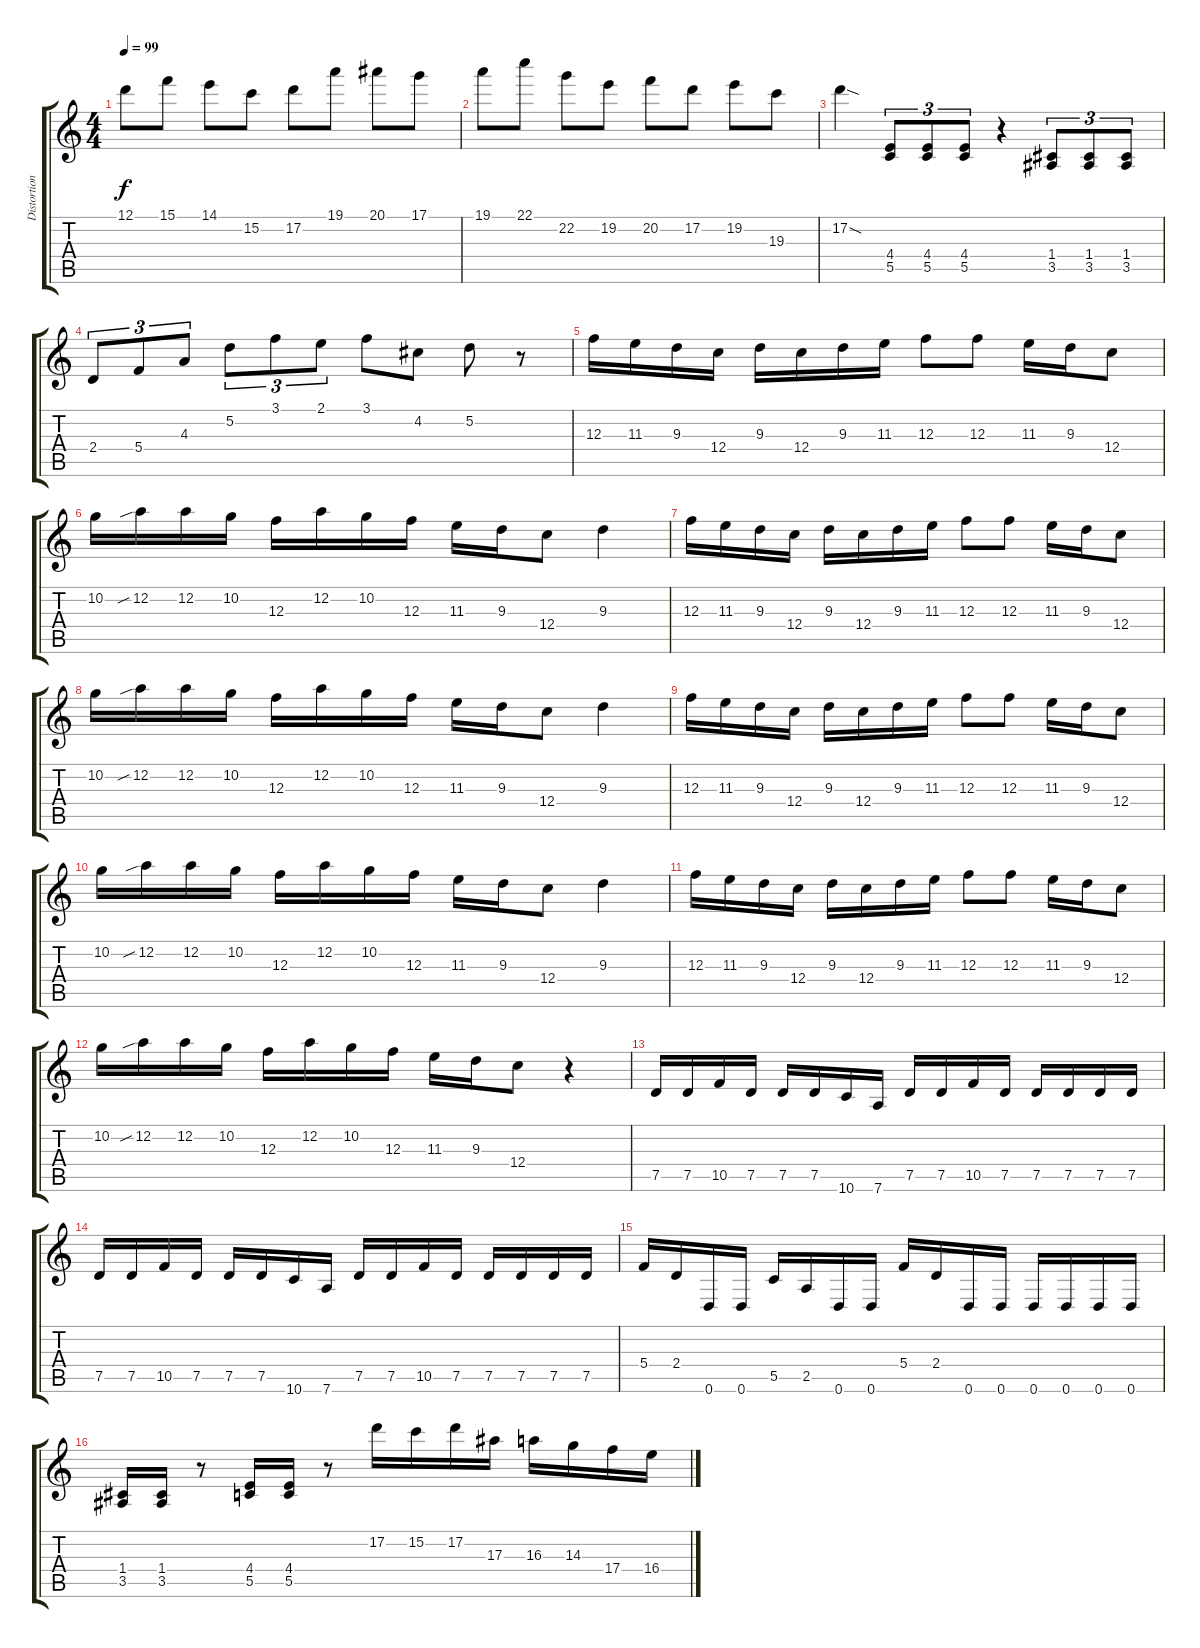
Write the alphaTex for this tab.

\track ("Distortion Guitar" "Distortion") {instrument distortionguitar}
\staff {score tabs}
\tuning (D4 A3 F3 C3 G2 D2) {hide}
\ts (4 4)
\tempo 99
\clef g2
\ks c
12.1.8{dy f} 15.1.8 14.1.8 15.2.8 17.2.8 19.1.8 20.1.8 17.1.8 |
19.1.8 22.1.8 22.2.8 19.2.8 20.2.8 17.2.8 19.2.8 19.3.8 |
17.2{sod}.4 (4.4 5.5).8{tu (3 2)} (4.4 5.5).8{tu (3 2)} (4.4 5.5).8{tu (3 2)} r.4 (1.4 3.5).8{tu (3 2)} (1.4 3.5).8{tu (3 2)} (1.4 3.5).8{tu (3 2)} |
2.4.8{tu (3 2)} 5.4.8{tu (3 2)} 4.3.8{tu (3 2)} 5.2.8{tu (3 2)} 3.1.8{tu (3 2)} 2.1.8{tu (3 2)} 3.1.8 4.2.8 5.2.8 r.8 |
12.3.16 11.3.16 9.3.16 12.4.16 9.3.16 12.4.16 9.3.16 11.3.16 12.3.8 12.3.8 11.3.16 9.3.16 12.4.8 |
10.2.16 12.2{sib}.16 12.2.16 10.2.16 12.3.16 12.2.16 10.2.16 12.3.16 11.3.16 9.3.16 12.4.8 9.3.4 |
12.3.16 11.3.16 9.3.16 12.4.16 9.3.16 12.4.16 9.3.16 11.3.16 12.3.8 12.3.8 11.3.16 9.3.16 12.4.8 |
10.2.16 12.2{sib}.16 12.2.16 10.2.16 12.3.16 12.2.16 10.2.16 12.3.16 11.3.16 9.3.16 12.4.8 9.3.4 |
12.3.16 11.3.16 9.3.16 12.4.16 9.3.16 12.4.16 9.3.16 11.3.16 12.3.8 12.3.8 11.3.16 9.3.16 12.4.8 |
10.2.16 12.2{sib}.16 12.2.16 10.2.16 12.3.16 12.2.16 10.2.16 12.3.16 11.3.16 9.3.16 12.4.8 9.3.4 |
12.3.16 11.3.16 9.3.16 12.4.16 9.3.16 12.4.16 9.3.16 11.3.16 12.3.8 12.3.8 11.3.16 9.3.16 12.4.8 |
10.2.16 12.2{sib}.16 12.2.16 10.2.16 12.3.16 12.2.16 10.2.16 12.3.16 11.3.16 9.3.16 12.4.8 r.4 |
7.5.16 7.5.16 10.5.16 7.5.16 7.5.16 7.5.16 10.6.16 7.6.16 7.5.16 7.5.16 10.5.16 7.5.16 7.5.16 7.5.16 7.5.16 7.5.16 |
7.5.16 7.5.16 10.5.16 7.5.16 7.5.16 7.5.16 10.6.16 7.6.16 7.5.16 7.5.16 10.5.16 7.5.16 7.5.16 7.5.16 7.5.16 7.5.16 |
5.4.16 2.4.16 0.6.16 0.6.16 5.5.16 2.5.16 0.6.16 0.6.16 5.4.16 2.4.16 0.6.16 0.6.16 0.6.16 0.6.16 0.6.16 0.6.16 |
(1.4 3.5).16 (1.4 3.5).16 r.8 (4.4 5.5).16 (4.4 5.5).16 r.8 17.2.16 15.2.16 17.2.16 17.3.16 16.3.16 14.3.16 17.4.16 16.4.16
